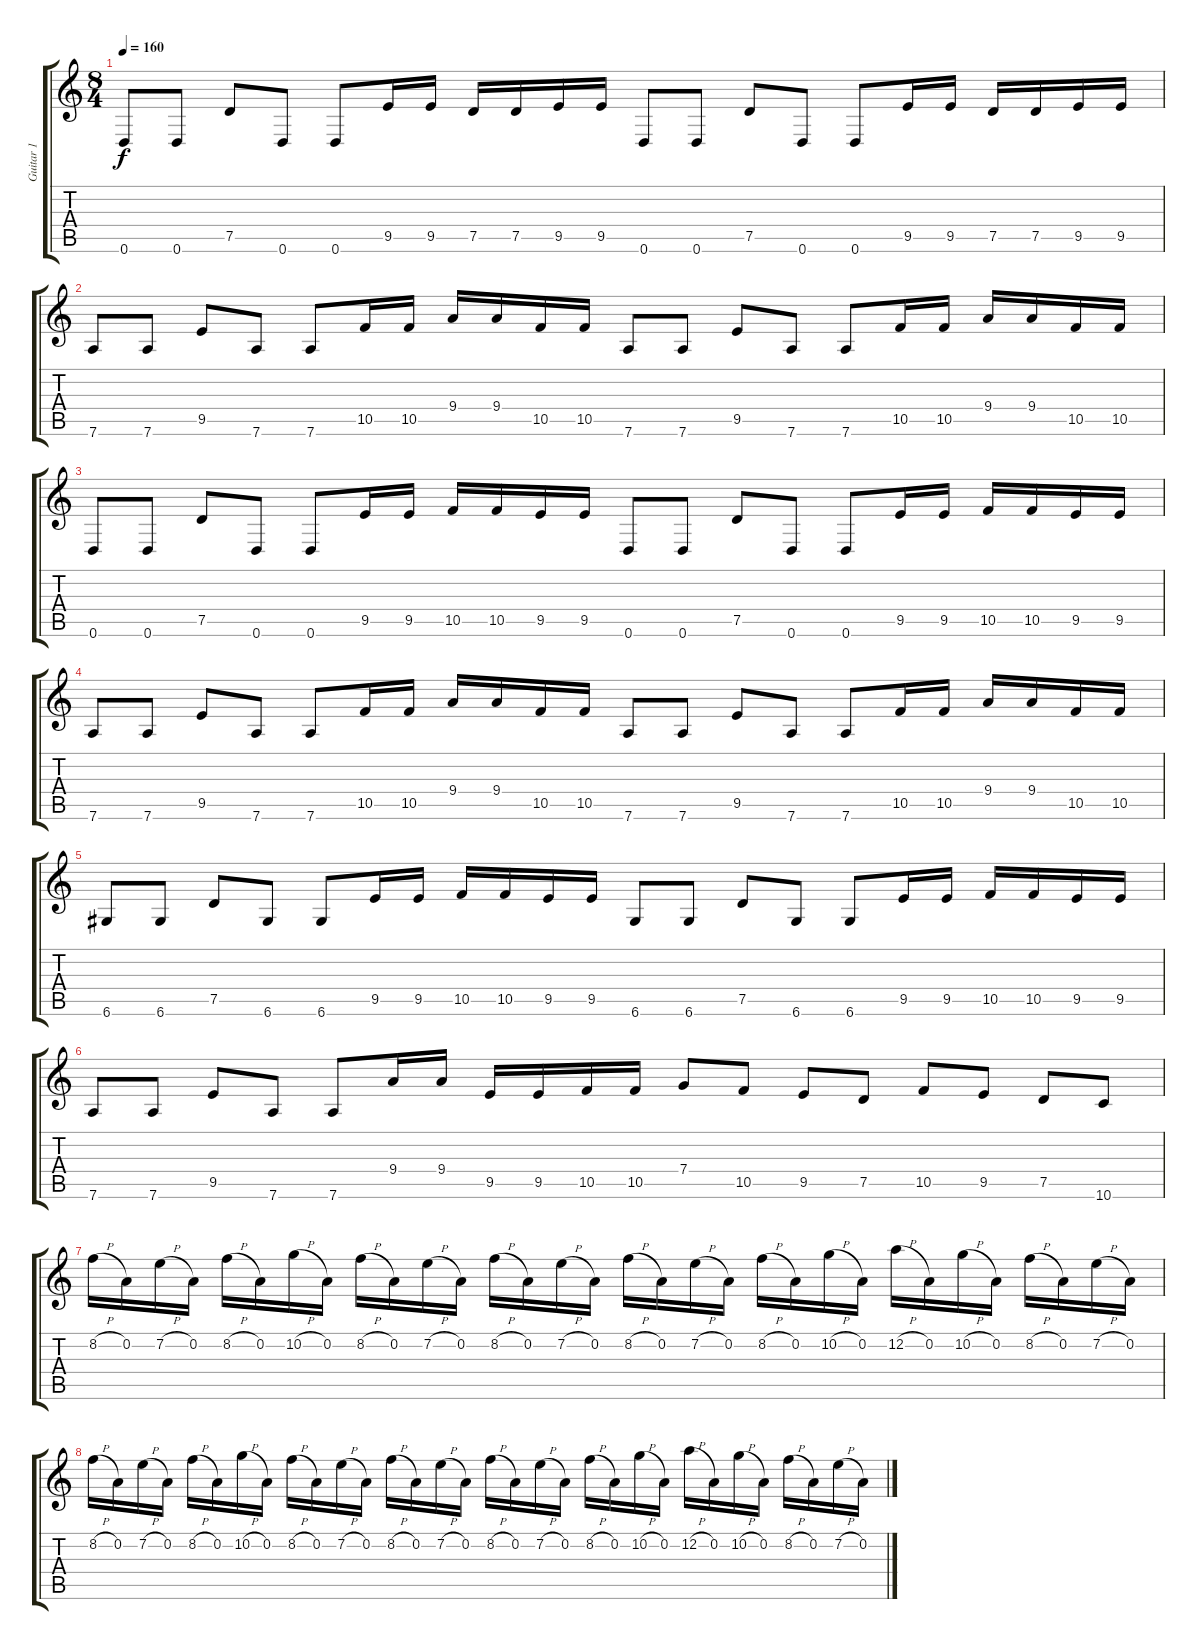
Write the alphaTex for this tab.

\track ("Guitar 1" "Guitar 1") {instrument distortionguitar}
\staff {score tabs}
\tuning (D4 A3 F3 C3 G2 D2) {hide}
\ts (8 4)
\tempo 160
\clef g2
\ks c
0.6.8{dy f} 0.6.8 7.5.8 0.6.8 0.6.8 9.5.16 9.5.16 7.5.16 7.5.16 9.5.16 9.5.16 0.6.8 0.6.8 7.5.8 0.6.8 0.6.8 9.5.16 9.5.16 7.5.16 7.5.16 9.5.16 9.5.16 |
7.6.8 7.6.8 9.5.8 7.6.8 7.6.8 10.5.16 10.5.16 9.4.16 9.4.16 10.5.16 10.5.16 7.6.8 7.6.8 9.5.8 7.6.8 7.6.8 10.5.16 10.5.16 9.4.16 9.4.16 10.5.16 10.5.16 |
0.6.8 0.6.8 7.5.8 0.6.8 0.6.8 9.5.16 9.5.16 10.5.16 10.5.16 9.5.16 9.5.16 0.6.8 0.6.8 7.5.8 0.6.8 0.6.8 9.5.16 9.5.16 10.5.16 10.5.16 9.5.16 9.5.16 |
7.6.8 7.6.8 9.5.8 7.6.8 7.6.8 10.5.16 10.5.16 9.4.16 9.4.16 10.5.16 10.5.16 7.6.8 7.6.8 9.5.8 7.6.8 7.6.8 10.5.16 10.5.16 9.4.16 9.4.16 10.5.16 10.5.16 |
6.6.8 6.6.8 7.5.8 6.6.8 6.6.8 9.5.16 9.5.16 10.5.16 10.5.16 9.5.16 9.5.16 6.6.8 6.6.8 7.5.8 6.6.8 6.6.8 9.5.16 9.5.16 10.5.16 10.5.16 9.5.16 9.5.16 |
7.6.8 7.6.8 9.5.8 7.6.8 7.6.8 9.4.16 9.4.16 9.5.16 9.5.16 10.5.16 10.5.16 7.4.8 10.5.8 9.5.8 7.5.8 10.5.8 9.5.8 7.5.8 10.6.8 |
8.2{h}.16 0.2.16 7.2{h}.16 0.2.16 8.2{h}.16 0.2.16 10.2{h}.16 0.2.16 8.2{h}.16 0.2.16 7.2{h}.16 0.2.16 8.2{h}.16 0.2.16 7.2{h}.16 0.2.16 8.2{h}.16 0.2.16 7.2{h}.16 0.2.16 8.2{h}.16 0.2.16 10.2{h}.16 0.2.16 12.2{h}.16 0.2.16 10.2{h}.16 0.2.16 8.2{h}.16 0.2.16 7.2{h}.16 0.2.16 |
8.2{h}.16 0.2.16 7.2{h}.16 0.2.16 8.2{h}.16 0.2.16 10.2{h}.16 0.2.16 8.2{h}.16 0.2.16 7.2{h}.16 0.2.16 8.2{h}.16 0.2.16 7.2{h}.16 0.2.16 8.2{h}.16 0.2.16 7.2{h}.16 0.2.16 8.2{h}.16 0.2.16 10.2{h}.16 0.2.16 12.2{h}.16 0.2.16 10.2{h}.16 0.2.16 8.2{h}.16 0.2.16 7.2{h}.16 0.2.16
